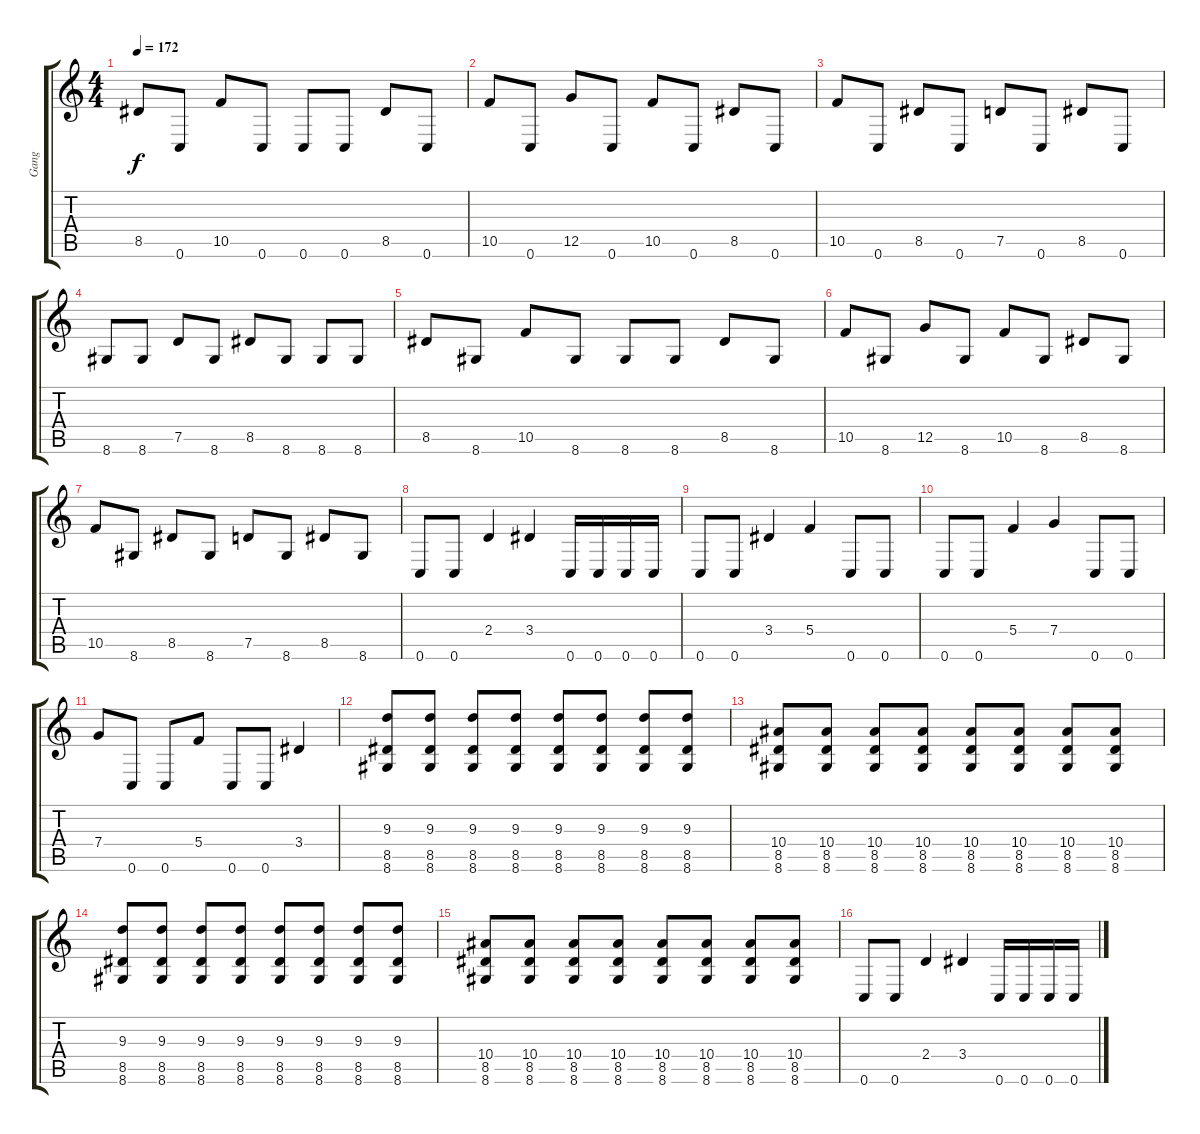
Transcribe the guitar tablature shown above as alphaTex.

\track ("Gang" "Gang") {instrument distortionguitar}
\staff {score tabs}
\tuning (D4 A3 F3 C3 G2 C2) {hide}
\ts (4 4)
\tempo 172
\clef g2
\ks c
8.5.8{dy f} 0.6.8 10.5.8 0.6.8 0.6.8 0.6.8 8.5.8 0.6.8 |
10.5.8 0.6.8 12.5.8 0.6.8 10.5.8 0.6.8 8.5.8 0.6.8 |
10.5.8 0.6.8 8.5.8 0.6.8 7.5.8 0.6.8 8.5.8 0.6.8 |
8.6.8 8.6.8 7.5.8 8.6.8 8.5.8 8.6.8 8.6.8 8.6.8 |
8.5.8 8.6.8 10.5.8 8.6.8 8.6.8 8.6.8 8.5.8 8.6.8 |
10.5.8 8.6.8 12.5.8 8.6.8 10.5.8 8.6.8 8.5.8 8.6.8 |
10.5.8 8.6.8 8.5.8 8.6.8 7.5.8 8.6.8 8.5.8 8.6.8 |
0.6.8 0.6.8 2.4.4 3.4.4 0.6.16 0.6.16 0.6.16 0.6.16 |
0.6.8 0.6.8 3.4.4 5.4.4 0.6.8 0.6.8 |
0.6.8 0.6.8 5.4.4 7.4.4 0.6.8 0.6.8 |
7.4.8 0.6.8 0.6.8 5.4.8 0.6.8 0.6.8 3.4.4 |
(9.3 8.5 8.6).8 (9.3 8.5 8.6).8 (9.3 8.5 8.6).8 (9.3 8.5 8.6).8 (9.3 8.5 8.6).8 (9.3 8.5 8.6).8 (9.3 8.5 8.6).8 (9.3 8.5 8.6).8 |
(10.4 8.5 8.6).8 (10.4 8.5 8.6).8 (10.4 8.5 8.6).8 (10.4 8.5 8.6).8 (10.4 8.5 8.6).8 (10.4 8.5 8.6).8 (10.4 8.5 8.6).8 (10.4 8.5 8.6).8 |
(9.3 8.5 8.6).8 (9.3 8.5 8.6).8 (9.3 8.5 8.6).8 (9.3 8.5 8.6).8 (9.3 8.5 8.6).8 (9.3 8.5 8.6).8 (9.3 8.5 8.6).8 (9.3 8.5 8.6).8 |
(10.4 8.5 8.6).8 (10.4 8.5 8.6).8 (10.4 8.5 8.6).8 (10.4 8.5 8.6).8 (10.4 8.5 8.6).8 (10.4 8.5 8.6).8 (10.4 8.5 8.6).8 (10.4 8.5 8.6).8 |
0.6.8 0.6.8 2.4.4 3.4.4 0.6.16 0.6.16 0.6.16 0.6.16
